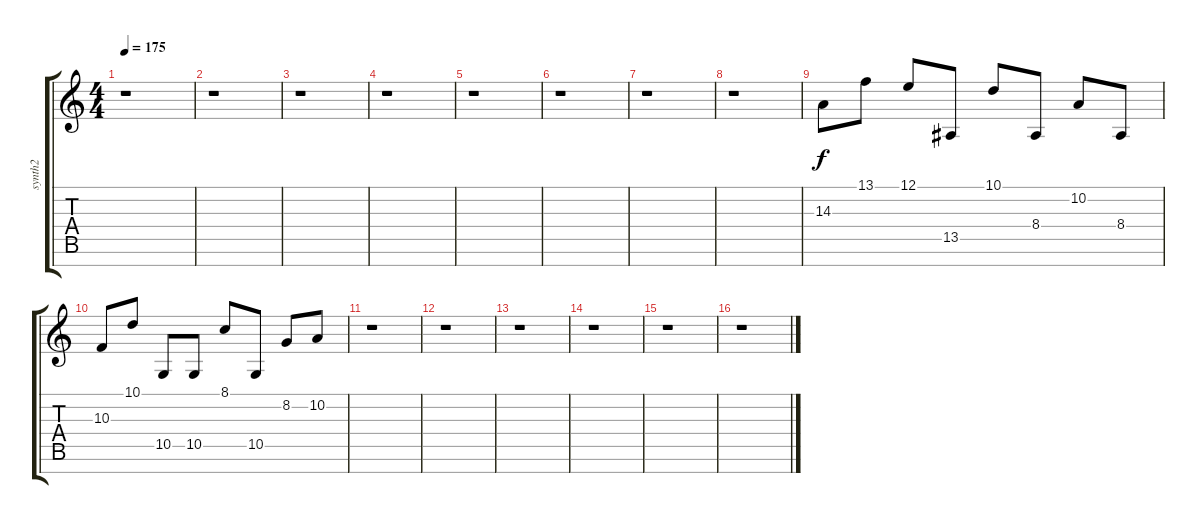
\track ("synth2" "synth2") {instrument lead2sawtooth}
\staff {score tabs}
\tuning (E4 B3 G3 D3 A2 E2 B1) {hide}
\ts (4 4)
\tempo 175
\clef g2
\ks c
r.1{dy f} |
r.1 |
r.1 |
r.1 |
r.1 |
r.1 |
r.1 |
r.1 |
14.3.8 13.1.8 12.1.8 13.5.8 10.1.8 8.4.8 10.2.8 8.4.8 |
10.3.8 10.1.8 10.5.8 10.5.8 8.1.8 10.5.8 8.2.8 10.2.8 |
r.1 |
r.1 |
r.1 |
r.1 |
r.1 |
r.1
